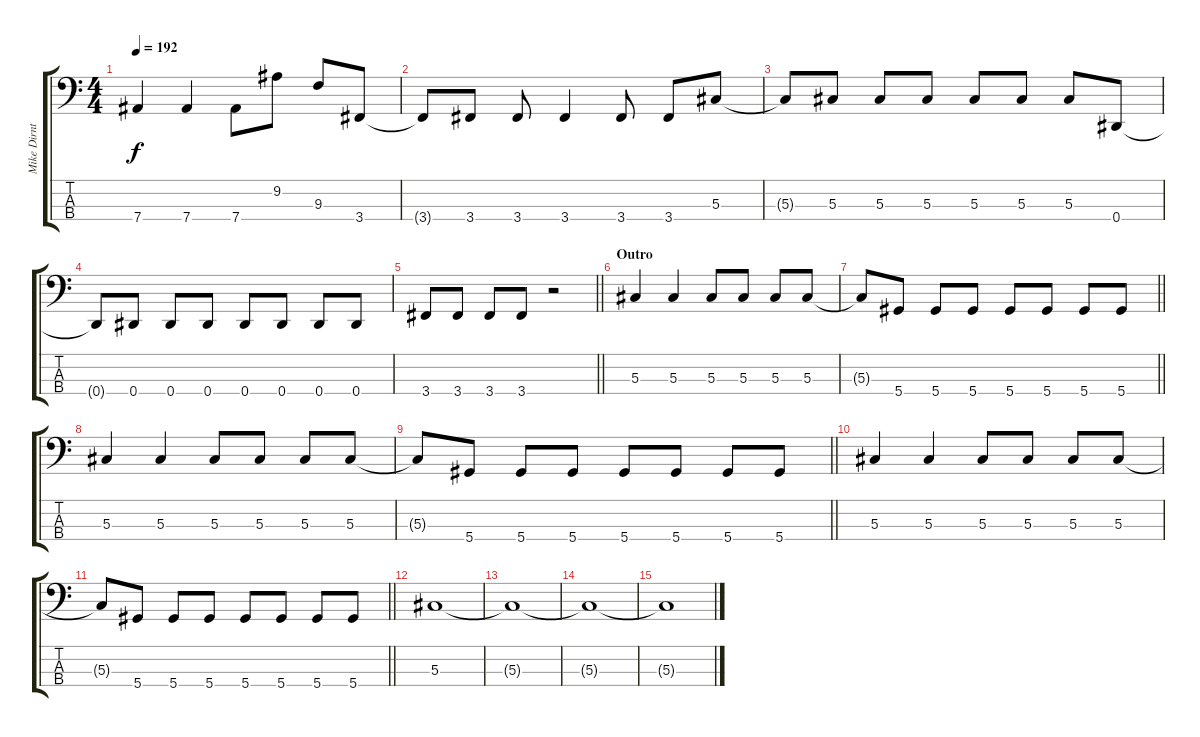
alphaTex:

\track ("Mike Dirnt - Bass" "Mike Dirnt") {instrument electricbasspick}
\staff {score tabs}
\tuning (Gb2 Db2 Ab1 Eb1) {hide}
\ts (4 4)
\tempo 192
\clef f4
\ks c
7.4.4{dy f} 7.4.4 7.4.8 9.2.8 9.3.8 3.4.8 |
3.4{t}.8 3.4.8 3.4.8 3.4.4 3.4.8 3.4.8 5.3.8 |
5.3{t}.8 5.3.8 5.3.8 5.3.8 5.3.8 5.3.8 5.3.8 0.4.8 |
0.4{t}.8 0.4.8 0.4.8 0.4.8 0.4.8 0.4.8 0.4.8 0.4.8 |
\barLineRight lightlight
3.4.8 3.4.8 3.4.8 3.4.8 r.2 |
\section ("" "Outro")
5.3.4 5.3.4 5.3.8 5.3.8 5.3.8 5.3.8 |
\barLineRight lightlight
5.3{t}.8 5.4.8 5.4.8 5.4.8 5.4.8 5.4.8 5.4.8 5.4.8 |
5.3.4 5.3.4 5.3.8 5.3.8 5.3.8 5.3.8 |
\barLineRight lightlight
5.3{t}.8 5.4.8 5.4.8 5.4.8 5.4.8 5.4.8 5.4.8 5.4.8 |
5.3.4 5.3.4 5.3.8 5.3.8 5.3.8 5.3.8 |
\barLineRight lightlight
5.3{t}.8 5.4.8 5.4.8 5.4.8 5.4.8 5.4.8 5.4.8 5.4.8 |
5.3.1 |
5.3{t}.1 |
5.3{t}.1 |
5.3{t}.1
